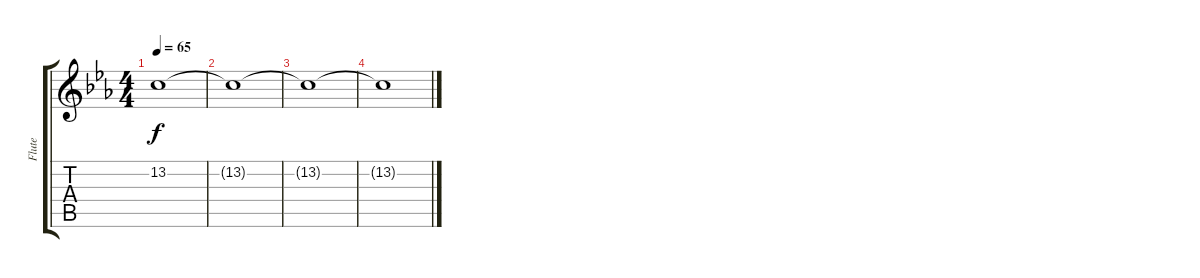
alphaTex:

\track ("Flute" "Flute") {mute instrument flute}
\staff {score tabs}
\tuning (E4 B3 G3 D3 A2 E2) {hide}
\ts (4 4)
\tempo 65
\clef g2
\ks cminor
13.2{t}.1{dy f} |
13.2{t}.1 |
13.2{t}.1 |
13.2{t}.1
